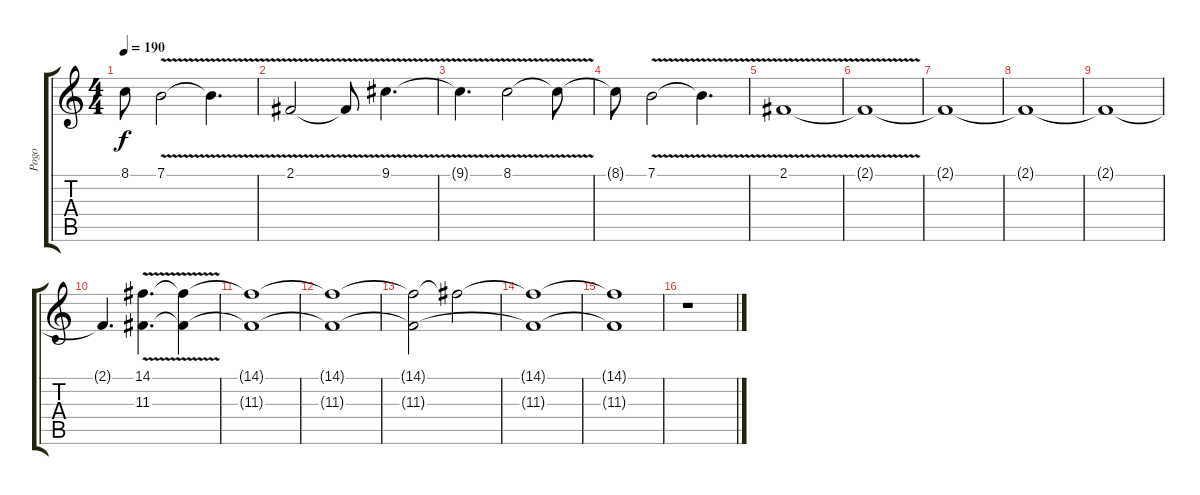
\track ("Pogo" "Pogo") {instrument drawbarorgan}
\staff {score tabs}
\tuning (E4 B3 G3 D3 A2 E2) {hide}
\ts (4 4)
\tempo 190
\clef g2
\ks c
8.1{t}.8{dy f} 7.1{v}.2 7.1{t}.4{d} |
2.1{v}.2 2.1{t}.8 9.1{v}.4{d} |
9.1{t}.4{d} 8.1{v}.2 8.1{t}.8 |
8.1{t}.8 7.1{v}.2 7.1{t}.4{d} |
2.1{v}.1 |
2.1{t}.1 |
2.1{t}.1 |
2.1{t}.1 |
2.1{t}.1 |
2.1{t}.4{d} (14.1{v} 11.3).4{d} (14.1{t} 11.3{t}).4 |
(14.1{t} 11.3{t}).1 |
(14.1{t} 11.3{t}).1 |
(14.1{t} 11.3{t}).2 14.1{t}.2 |
(14.1{t} 11.3{t}).1 |
(14.1{t} 11.3{t}).1 |
r.1
